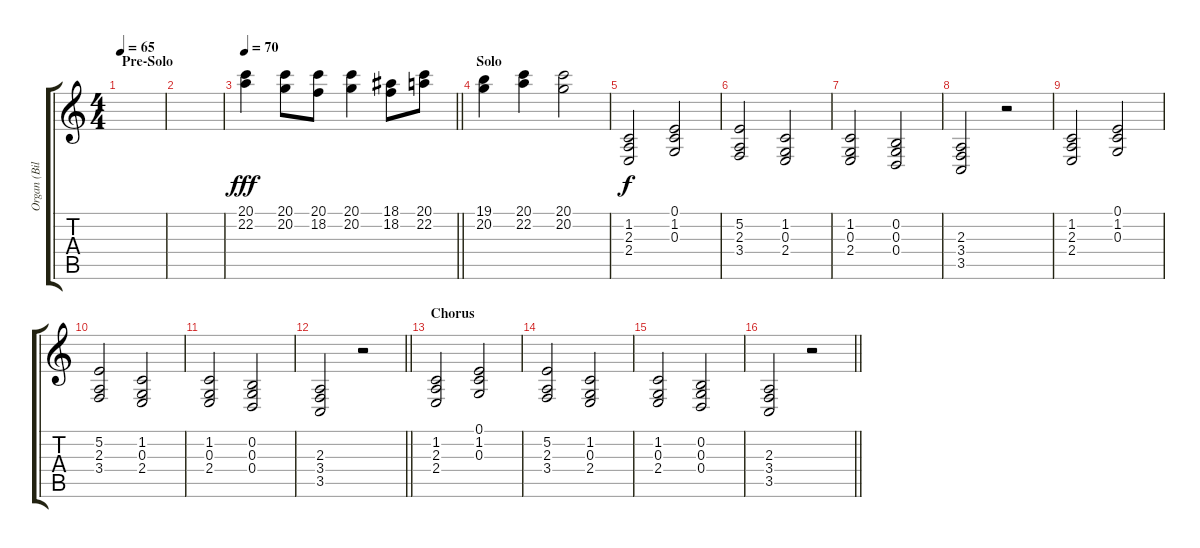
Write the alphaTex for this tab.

\track ("Organ (Billy Preston)" "Organ (Bil") {instrument rockorgan}
\staff {score tabs}
\tuning (E4 B3 G3 D3 A2 E2) {hide}
\ts (4 4)
\section ("" "Pre-Solo")
\tempo 65
\clef g2
\ks c
|
|
\tempo 70
\barLineRight lightlight
(20.1 22.2).4{dy fff} (20.1 20.2).8 (20.1 18.2).8 (20.1 20.2).4 (18.1 18.2).8 (20.1 22.2).8 |
\section ("" "Solo")
(19.1 20.2).4 (20.1 22.2).4 (20.1 20.2).2 |
(1.2 2.3 2.4).2{dy f} (0.1 1.2 0.3).2 |
(5.2 2.3 3.4).2 (1.2 0.3 2.4).2 |
(1.2 0.3 2.4).2 (0.2 0.3 0.4).2 |
(2.3 3.4 3.5).2 r.2 |
(1.2 2.3 2.4).2 (0.1 1.2 0.3).2 |
(5.2 2.3 3.4).2 (1.2 0.3 2.4).2 |
(1.2 0.3 2.4).2 (0.2 0.3 0.4).2 |
\barLineRight lightlight
(2.3 3.4 3.5).2 r.2 |
\section ("" "Chorus")
(1.2 2.3 2.4).2 (0.1 1.2 0.3).2 |
(5.2 2.3 3.4).2 (1.2 0.3 2.4).2 |
(1.2 0.3 2.4).2 (0.2 0.3 0.4).2 |
\barLineRight lightlight
(2.3 3.4 3.5).2 r.2
